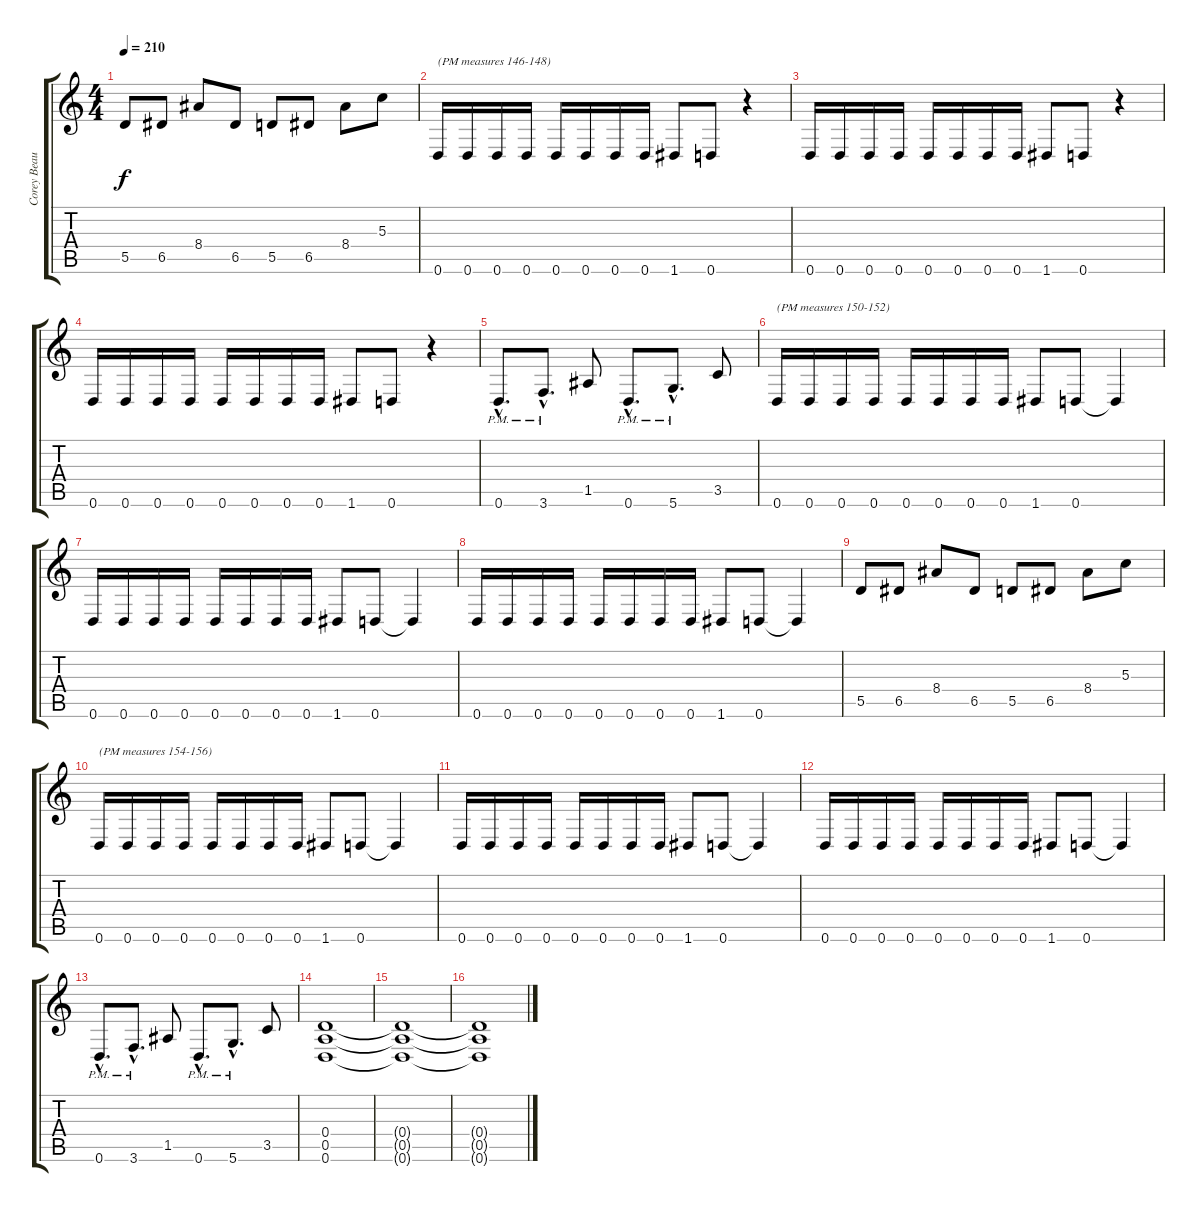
\track ("Corey Beaulieu" "Corey Beau") {instrument distortionguitar}
\staff {score tabs}
\tuning (E4 B3 G3 D3 A2 D2) {hide}
\ts (4 4)
\tempo 210
\clef g2
\ks c
5.5.8{dy f} 6.5.8 8.4.8 6.5.8 5.5.8 6.5.8 8.4.8 5.3.8 |
0.6.16{txt "(PM measures 146-148)"} 0.6.16 0.6.16 0.6.16 0.6.16 0.6.16 0.6.16 0.6.16 1.6.8 0.6.8 r.4 |
0.6.16 0.6.16 0.6.16 0.6.16 0.6.16 0.6.16 0.6.16 0.6.16 1.6.8 0.6.8 r.4 |
0.6.16 0.6.16 0.6.16 0.6.16 0.6.16 0.6.16 0.6.16 0.6.16 1.6.8 0.6.8 r.4 |
0.6{hac pm}.8{d} 3.6{hac pm}.8{d} 1.5.8 0.6{hac pm}.8{d} 5.6{hac pm}.8{d} 3.5.8 |
0.6.16{txt "(PM measures 150-152)"} 0.6.16 0.6.16 0.6.16 0.6.16 0.6.16 0.6.16 0.6.16 1.6.8 0.6.8 0.6{t}.4 |
0.6.16 0.6.16 0.6.16 0.6.16 0.6.16 0.6.16 0.6.16 0.6.16 1.6.8 0.6.8 0.6{t}.4 |
0.6.16 0.6.16 0.6.16 0.6.16 0.6.16 0.6.16 0.6.16 0.6.16 1.6.8 0.6.8 0.6{t}.4 |
5.5.8 6.5.8 8.4.8 6.5.8 5.5.8 6.5.8 8.4.8 5.3.8 |
0.6.16{txt "(PM measures 154-156)"} 0.6.16 0.6.16 0.6.16 0.6.16 0.6.16 0.6.16 0.6.16 1.6.8 0.6.8 0.6{t}.4 |
0.6.16 0.6.16 0.6.16 0.6.16 0.6.16 0.6.16 0.6.16 0.6.16 1.6.8 0.6.8 0.6{t}.4 |
0.6.16 0.6.16 0.6.16 0.6.16 0.6.16 0.6.16 0.6.16 0.6.16 1.6.8 0.6.8 0.6{t}.4 |
0.6{hac pm}.8{d} 3.6{hac pm}.8{d} 1.5.8 0.6{hac pm}.8{d} 5.6{hac pm}.8{d} 3.5.8 |
(0.4 0.5 0.6).1 |
(0.4{t} 0.5{t} 0.6{t}).1 |
(0.4{t} 0.5{t} 0.6{t}).1
